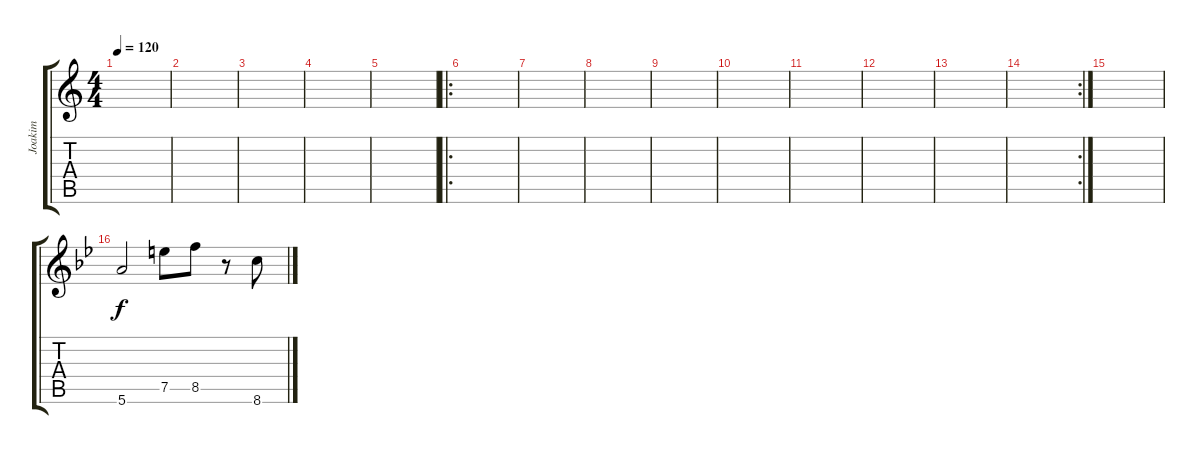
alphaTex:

\track ("Joakim" "Joakim") {instrument acousticguitarsteel}
\staff {score tabs}
\tuning (E4 B3 G4 D4 A3 E3) {hide}
\ts (4 4)
\tempo 120
\clef g2
\ks c
|
|
|
|
|
\ro
|
|
|
|
|
|
|
|
\rc 2
|
|
\ks bb
5.6.2 7.5.8 8.5.8 r.8 8.6.8
